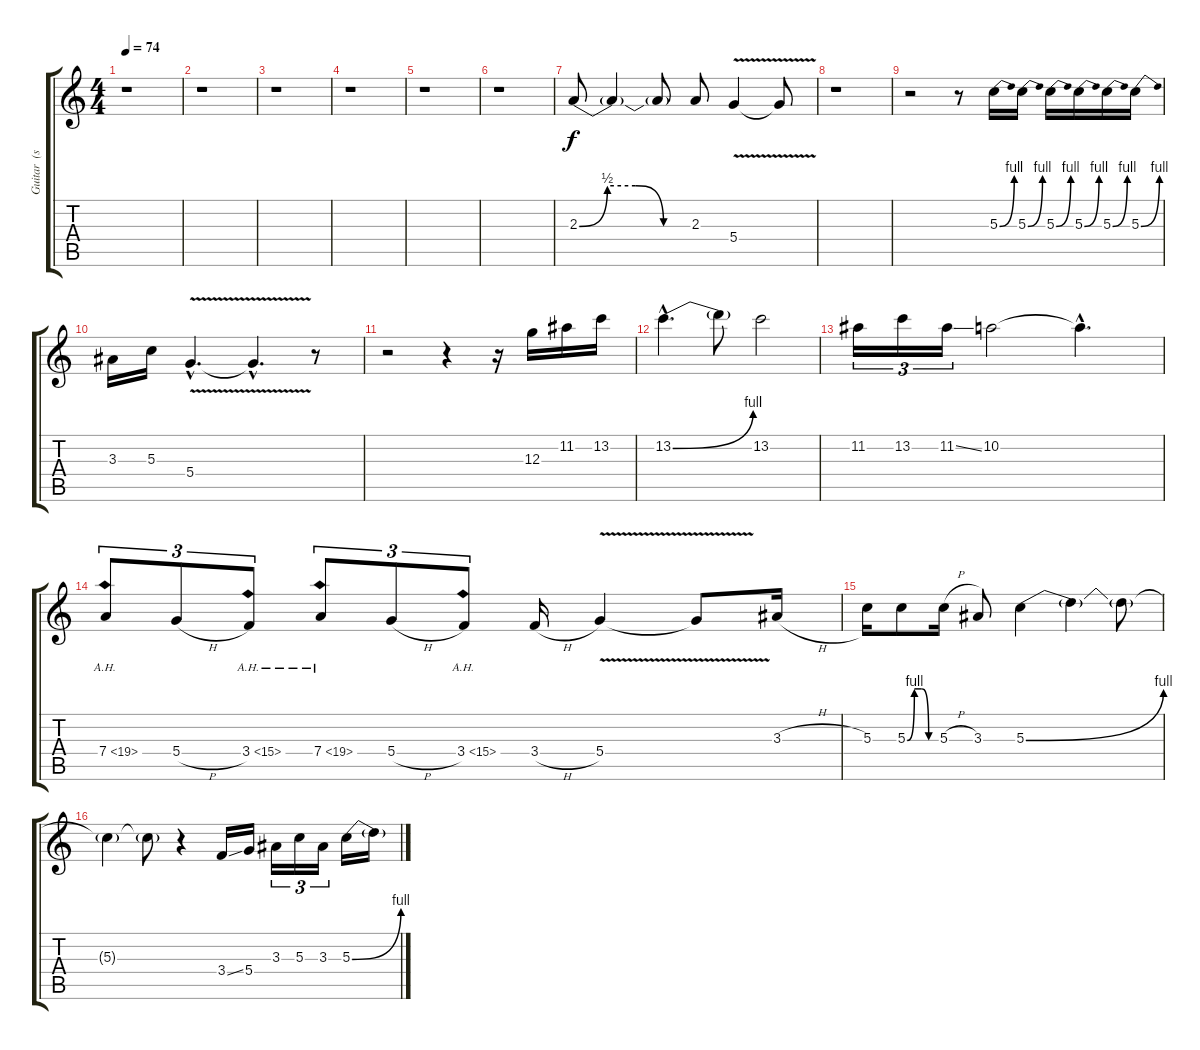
\track ("Guitar  (solo)" "Guitar  (s") {instrument distortionguitar}
\staff {score tabs}
\tuning (E4 B3 G3 D3 A2 E2) {hide}
\ts (4 4)
\tempo 74
\clef g2
\ks c
r.1{dy f} |
r.1 |
r.1 |
r.1 |
r.1 |
r.1 |
2.3{be (custom 0 0 15 2 30 2 45 0 60 0)}.8 2.3{t}.4 2.3{t}.8 2.3.8 5.4{v}.4 5.4{t}.8 |
r.1 |
r.2 r.8 5.3{be (bend 0 0 60 4)}.16 5.3{be (bend 0 0 60 4)}.16 5.3{be (bend 0 0 60 4)}.16 5.3{be (bend 0 0 60 4)}.16 5.3{be (bend 0 0 60 4)}.16 5.3{be (bend 0 0 60 4)}.16 |
3.3.16 5.3.16 5.4{v hac}.4{d} 5.4{hac t}.4{d} r.8 |
r.2 r.4 r.16 12.3.16 11.2.16 13.2.16 |
13.2{be (bend 0 0 60 4) hac}.4{d} 13.2{t}.8 13.2.2 |
11.2.16{tu (3 2)} 13.2.16{tu (3 2)} 11.2{ss}.16{tu (3 2)} 10.2.2 10.2{hac t}.4{d} |
7.4{ah 12}.8{tu (3 2)} 5.4{h}.8{tu (3 2)} 3.4{ah 12}.8{tu (3 2)} 7.4{ah 12}.8{tu (3 2)} 5.4{h}.8{tu (3 2)} 3.4{ah 12}.8{tu (3 2)} 3.4{h}.16 5.4{v}.4 5.4{t}.8 3.3{h}.16 |
5.3.16 5.3{be (custom 0 0 15 4 30 4 45 0 60 0)}.8 5.3{h}.16 3.3.8 5.3{be (bend 0 0 60 4)}.4 5.3{t}.4 5.3{t}.8 |
5.3{t}.4 5.3{t}.8 r.4 3.4{ss}.16 5.4.16 3.3.16{tu (3 2)} 5.3.16{tu (3 2)} 3.3.16{tu (3 2)} 5.3{be (bend 0 0 60 4)}.16 5.3{t}.16
